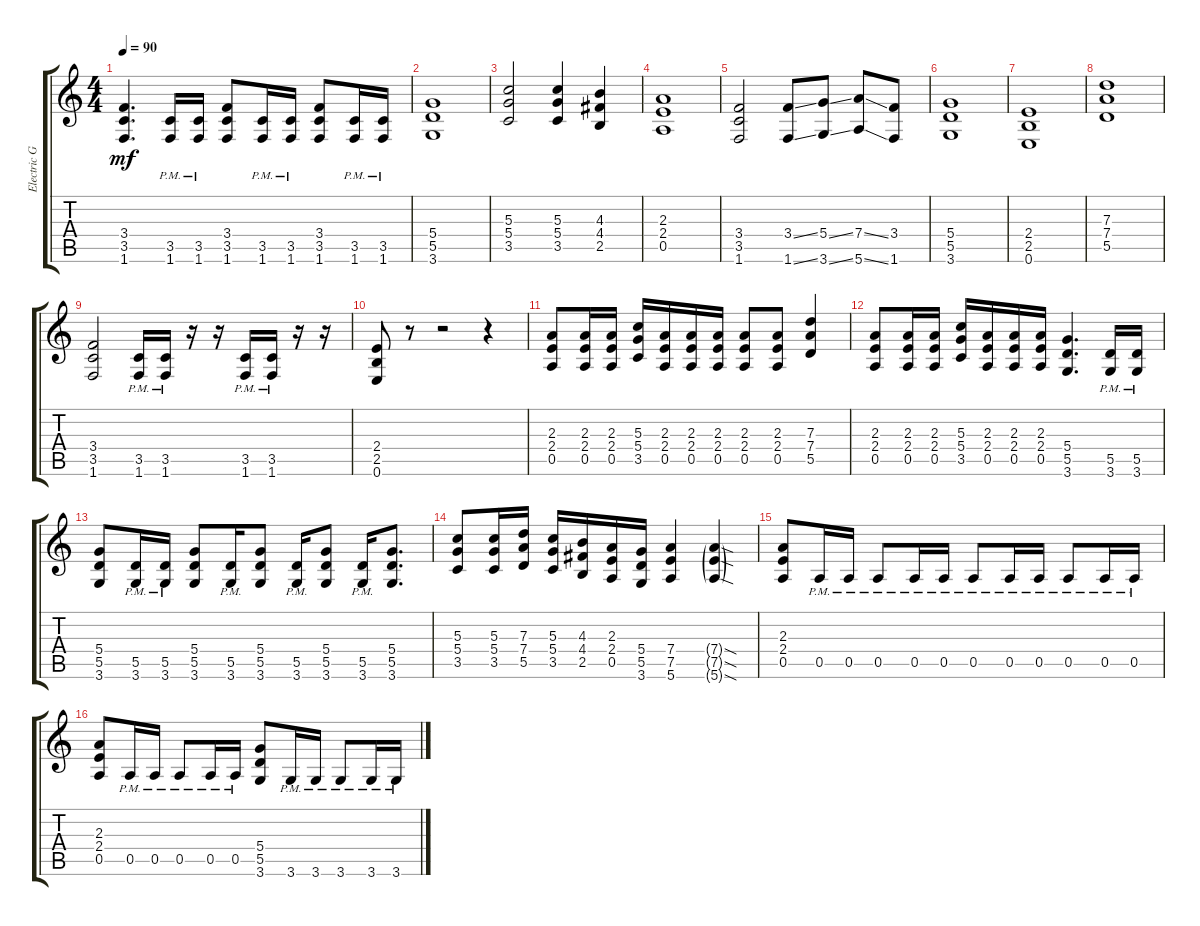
\track ("Electric Guitar" "Electric G") {instrument distortionguitar}
\staff {score tabs}
\tuning (E4 B3 G3 D3 A2 E2) {hide}
\ts (4 4)
\tempo 90
\clef g2
\ks c
(3.4 3.5 1.6).4{d dy mf} (3.5{pm} 1.6{pm}).16 (3.5{pm} 1.6{pm}).16 (3.4 3.5 1.6).8 (3.5{pm} 1.6{pm}).16 (3.5{pm} 1.6{pm}).16 (3.4 3.5 1.6).8 (3.5{pm} 1.6{pm}).16 (3.5{pm} 1.6{pm}).16 |
(5.4 5.5 3.6).1 |
(5.3 5.4 3.5).2 (5.3 5.4 3.5).4 (4.3 4.4 2.5).4 |
(2.3 2.4 0.5).1 |
(3.4 3.5 1.6).2 (3.4{ss} 1.6{ss}).8 (5.4{ss} 3.6{ss}).8 (7.4{ss} 5.6{ss}).8 (3.4 1.6).8 |
(5.4 5.5 3.6).1 |
(2.4 2.5 0.6).1 |
(7.3 7.4 5.5).1 |
(3.4 3.5 1.6).2 (3.5{pm} 1.6{pm}).16 (3.5{pm} 1.6{pm}).16 r.16 r.16 (3.5{pm} 1.6{pm}).16 (3.5{pm} 1.6{pm}).16 r.16 r.16 |
(2.4 2.5 0.6).8 r.8 r.2 r.4 |
(2.3 2.4 0.5).8 (2.3 2.4 0.5).16 (2.3 2.4 0.5).16 (5.3 5.4 3.5).16 (2.3 2.4 0.5).16 (2.3 2.4 0.5).16 (2.3 2.4 0.5).16 (2.3 2.4 0.5).8 (2.3 2.4 0.5).8 (7.3 7.4 5.5).4 |
(2.3 2.4 0.5).8 (2.3 2.4 0.5).16 (2.3 2.4 0.5).16 (5.3 5.4 3.5).16 (2.3 2.4 0.5).16 (2.3 2.4 0.5).16 (2.3 2.4 0.5).16 (5.4 5.5 3.6).4{d} (5.5{pm} 3.6{pm}).16 (5.5{pm} 3.6{pm}).16 |
(5.4 5.5 3.6).8 (5.5{pm} 3.6{pm}).16 (5.5{pm} 3.6{pm}).16 (5.4 5.5 3.6).8 (5.5{pm} 3.6{pm}).16 (5.4 5.5 3.6).8 (5.5{pm} 3.6{pm}).16 (5.4 5.5 3.6).8 (5.5{pm} 3.6{pm}).16 (5.4 5.5 3.6).8{d} |
(5.3 5.4 3.5).8 (5.3 5.4 3.5).16 (7.3 7.4 5.5).16 (5.3 5.4 3.5).16 (4.3 4.4 2.5).16 (2.3 2.4 0.5).16 (5.4 5.5 3.6).16 (7.4 7.5 5.6).4 (7.4{sod g} 7.5{sod g} 5.6{sod g}).4 |
(2.3 2.4 0.5).8 0.5{pm}.16 0.5{pm}.16 0.5{pm}.8 0.5{pm}.16 0.5{pm}.16 0.5{pm}.8 0.5{pm}.16 0.5{pm}.16 0.5{pm}.8 0.5{pm}.16 0.5{pm}.16 |
(2.3 2.4 0.5).8 0.5{pm}.16 0.5{pm}.16 0.5{pm}.8 0.5{pm}.16 0.5{pm}.16 (5.4 5.5 3.6).8 3.6{pm}.16 3.6{pm}.16 3.6{pm}.8 3.6{pm}.16 3.6{pm}.16
